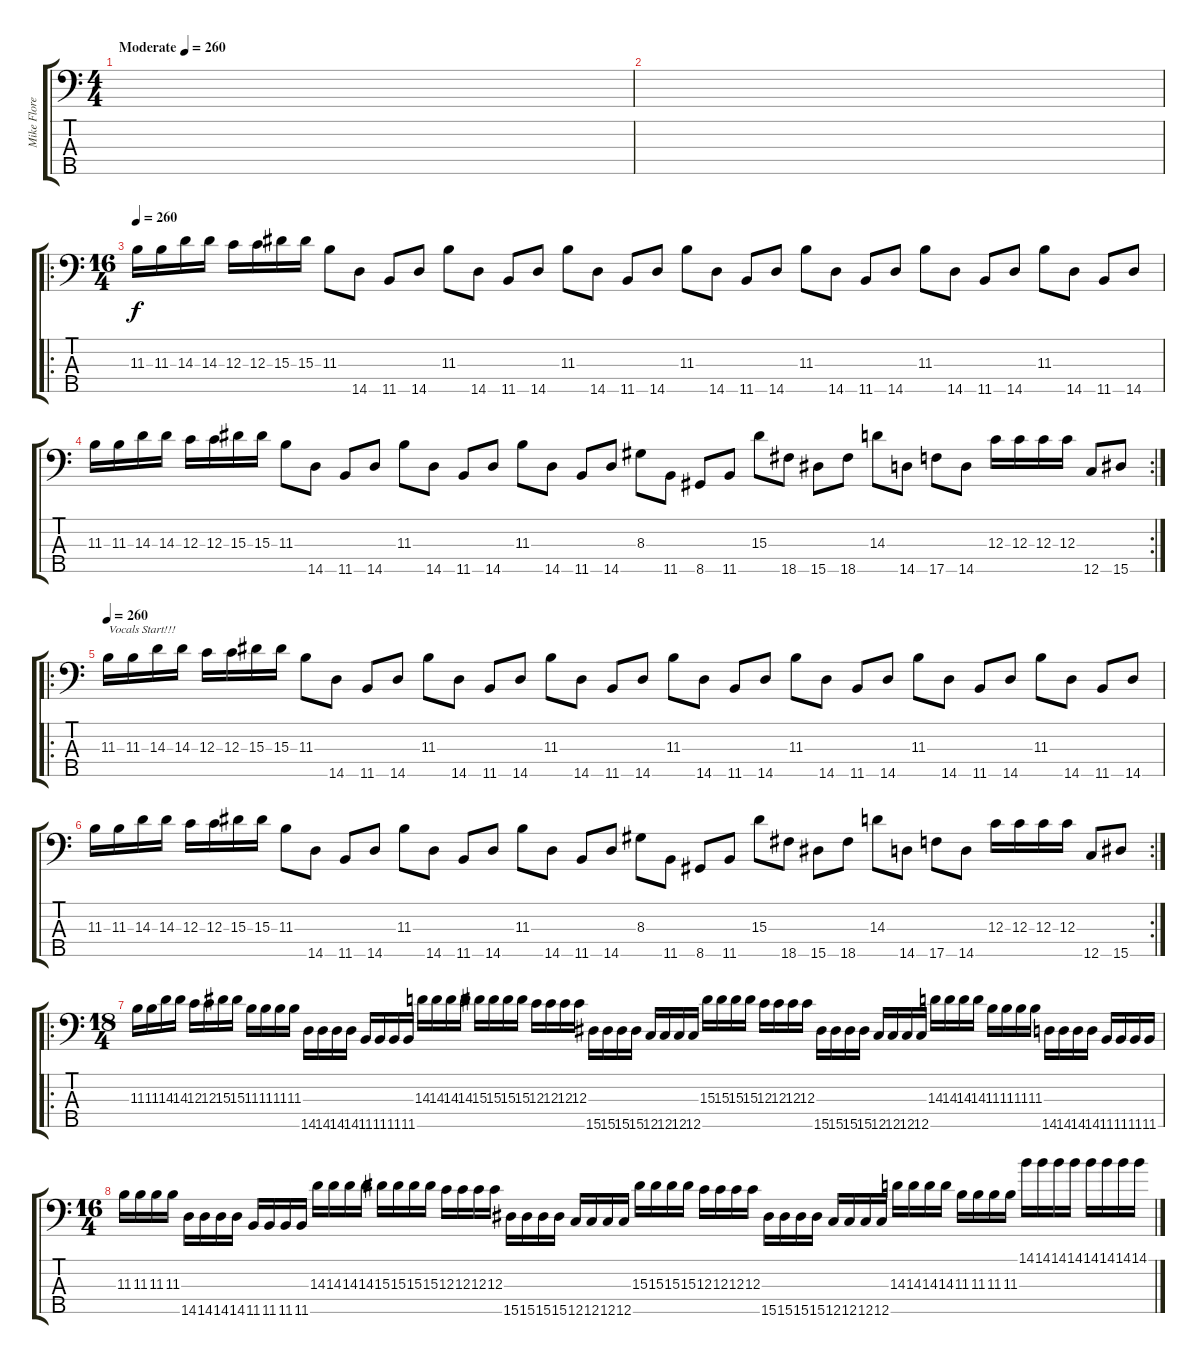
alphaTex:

\track ("Mike Flores" "Mike Flore") {instrument electricbassfinger}
\staff {score tabs}
\tuning (A2 F2 C2 G1 C1) {hide}
\ts (4 4)
\tempo (260 "Moderate")
\tempo 140
\tempo (260 "Moderate")
\clef f4
\ks c
|
|
\ro
\ts (16 4)
\tempo 260
11.3.16 11.3.16 14.3.16 14.3.16 12.3.16 12.3.16 15.3.16 15.3.16 11.3.8 14.5.8 11.5.8 14.5.8 11.3.8 14.5.8 11.5.8 14.5.8 11.3.8 14.5.8 11.5.8 14.5.8 11.3.8 14.5.8 11.5.8 14.5.8 11.3.8 14.5.8 11.5.8 14.5.8 11.3.8 14.5.8 11.5.8 14.5.8 11.3.8 14.5.8 11.5.8 14.5.8 |
\rc 2
11.3.16 11.3.16 14.3.16 14.3.16 12.3.16 12.3.16 15.3.16 15.3.16 11.3.8 14.5.8 11.5.8 14.5.8 11.3.8 14.5.8 11.5.8 14.5.8 11.3.8 14.5.8 11.5.8 14.5.8 8.3.8 11.5.8 8.5.8 11.5.8 15.3.8 18.5.8 15.5.8 18.5.8 14.3.8 14.5.8 17.5.8 14.5.8 12.3.16 12.3.16 12.3.16 12.3.16 12.5.8 15.5.8 |
\ro
\tempo 260
11.3.16{txt "Vocals Start!!!"} 11.3.16 14.3.16 14.3.16 12.3.16 12.3.16 15.3.16 15.3.16 11.3.8 14.5.8 11.5.8 14.5.8 11.3.8 14.5.8 11.5.8 14.5.8 11.3.8 14.5.8 11.5.8 14.5.8 11.3.8 14.5.8 11.5.8 14.5.8 11.3.8 14.5.8 11.5.8 14.5.8 11.3.8 14.5.8 11.5.8 14.5.8 11.3.8 14.5.8 11.5.8 14.5.8 |
\rc 2
11.3.16 11.3.16 14.3.16 14.3.16 12.3.16 12.3.16 15.3.16 15.3.16 11.3.8 14.5.8 11.5.8 14.5.8 11.3.8 14.5.8 11.5.8 14.5.8 11.3.8 14.5.8 11.5.8 14.5.8 8.3.8 11.5.8 8.5.8 11.5.8 15.3.8 18.5.8 15.5.8 18.5.8 14.3.8 14.5.8 17.5.8 14.5.8 12.3.16 12.3.16 12.3.16 12.3.16 12.5.8 15.5.8 |
\ro
\ts (18 4)
11.3.16 11.3.16 14.3.16 14.3.16 12.3.16 12.3.16 15.3.16 15.3.16 11.3.16 11.3.16 11.3.16 11.3.16 14.5.16 14.5.16 14.5.16 14.5.16 11.5.16 11.5.16 11.5.16 11.5.16 14.3.16 14.3.16 14.3.16 14.3.16 15.3.16 15.3.16 15.3.16 15.3.16 12.3.16 12.3.16 12.3.16 12.3.16 15.5.16 15.5.16 15.5.16 15.5.16 12.5.16 12.5.16 12.5.16 12.5.16 15.3.16 15.3.16 15.3.16 15.3.16 12.3.16 12.3.16 12.3.16 12.3.16 15.5.16 15.5.16 15.5.16 15.5.16 12.5.16 12.5.16 12.5.16 12.5.16 14.3.16 14.3.16 14.3.16 14.3.16 11.3.16 11.3.16 11.3.16 11.3.16 14.5.16 14.5.16 14.5.16 14.5.16 11.5.16 11.5.16 11.5.16 11.5.16 |
\ts (16 4)
11.3.16 11.3.16 11.3.16 11.3.16 14.5.16 14.5.16 14.5.16 14.5.16 11.5.16 11.5.16 11.5.16 11.5.16 14.3.16 14.3.16 14.3.16 14.3.16 15.3.16 15.3.16 15.3.16 15.3.16 12.3.16 12.3.16 12.3.16 12.3.16 15.5.16 15.5.16 15.5.16 15.5.16 12.5.16 12.5.16 12.5.16 12.5.16 15.3.16 15.3.16 15.3.16 15.3.16 12.3.16 12.3.16 12.3.16 12.3.16 15.5.16 15.5.16 15.5.16 15.5.16 12.5.16 12.5.16 12.5.16 12.5.16 14.3.16 14.3.16 14.3.16 14.3.16 11.3.16 11.3.16 11.3.16 11.3.16 14.1.16 14.1.16 14.1.16 14.1.16 14.1.16 14.1.16 14.1.16 14.1.16
